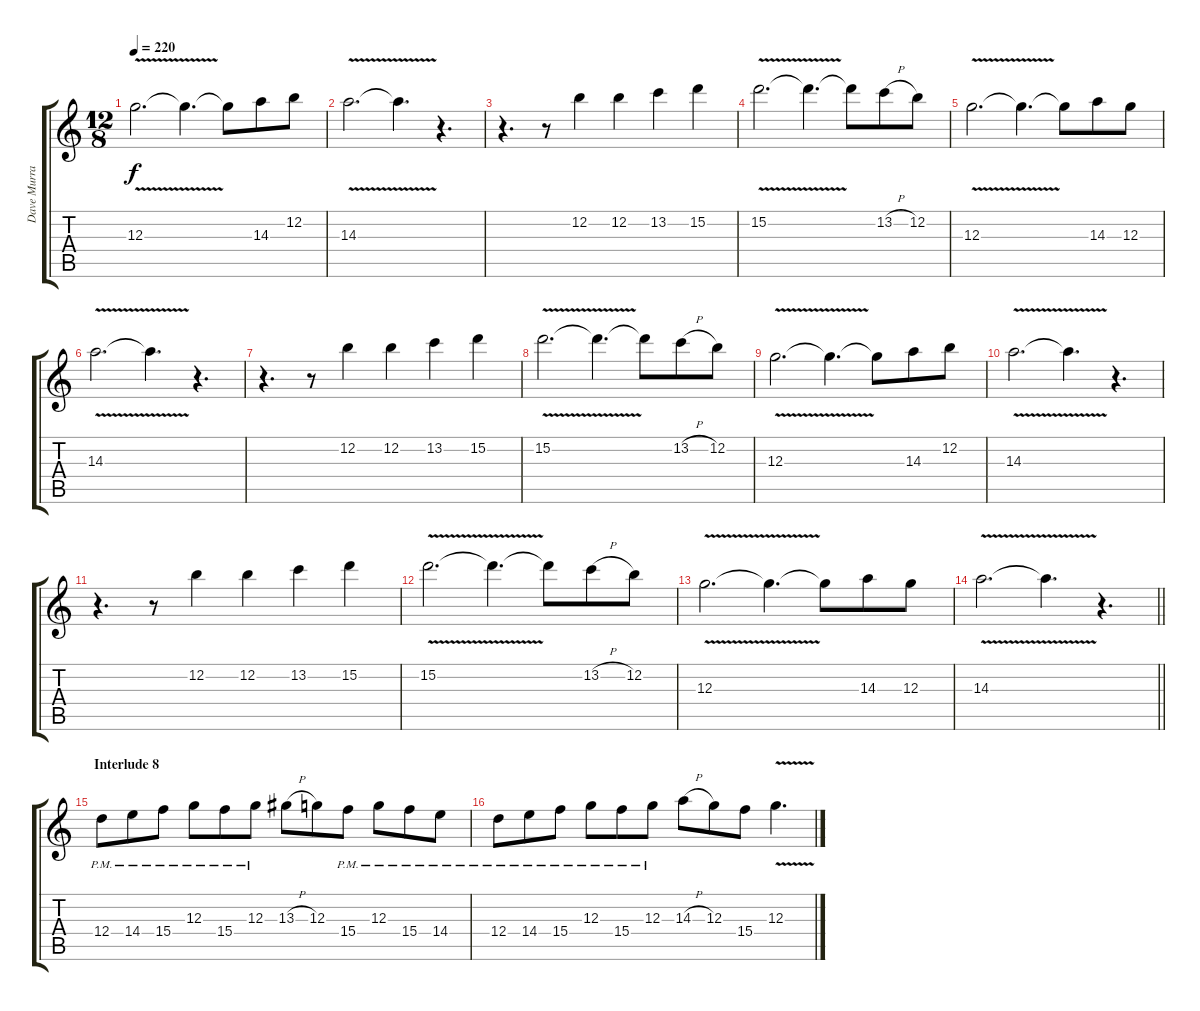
\track ("Dave Murray" "Dave Murra") {instrument overdrivenguitar}
\staff {score tabs}
\tuning (E4 B3 G3 D3 A2 D2) {hide}
\ts (12 8)
\tempo 220
\clef g2
\ks c
12.3{v}.2{d dy f} 12.3{t}.4{d} 12.3{t}.8 14.3.8 12.2.8 |
14.3{v}.2{d} 14.3{t}.4{d} r.4{d} |
r.4{d} r.8 12.2.4 12.2.4 13.2.4 15.2.4 |
15.2{v}.2{d} 15.2{t}.4{d} 15.2{t}.8 13.2{h}.8 12.2.8 |
12.3{v}.2{d} 12.3{t}.4{d} 12.3{t}.8 14.3.8 12.3.8 |
14.3{v}.2{d} 14.3{t}.4{d} r.4{d} |
r.4{d} r.8 12.2.4 12.2.4 13.2.4 15.2.4 |
15.2{v}.2{d} 15.2{t}.4{d} 15.2{t}.8 13.2{h}.8 12.2.8 |
12.3{v}.2{d} 12.3{t}.4{d} 12.3{t}.8 14.3.8 12.2.8 |
14.3{v}.2{d} 14.3{t}.4{d} r.4{d} |
r.4{d} r.8 12.2.4 12.2.4 13.2.4 15.2.4 |
15.2{v}.2{d} 15.2{t}.4{d} 15.2{t}.8 13.2{h}.8 12.2.8 |
12.3{v}.2{d} 12.3{t}.4{d} 12.3{t}.8 14.3.8 12.3.8 |
\barLineRight lightlight
14.3{v}.2{d} 14.3{t}.4{d} r.4{d} |
\section ("" "Interlude 8")
12.4{pm}.8 14.4{pm}.8 15.4{pm}.8 12.3{pm}.8 15.4{pm}.8 12.3{pm}.8 13.3{h}.8 12.3.8 15.4{pm}.8 12.3{pm}.8 15.4{pm}.8 14.4{pm}.8 |
12.4{pm}.8 14.4{pm}.8 15.4{pm}.8 12.3{pm}.8 15.4{pm}.8 12.3{pm}.8 14.3{h}.8 12.3.8 15.4.8 12.3{v}.4{d}
